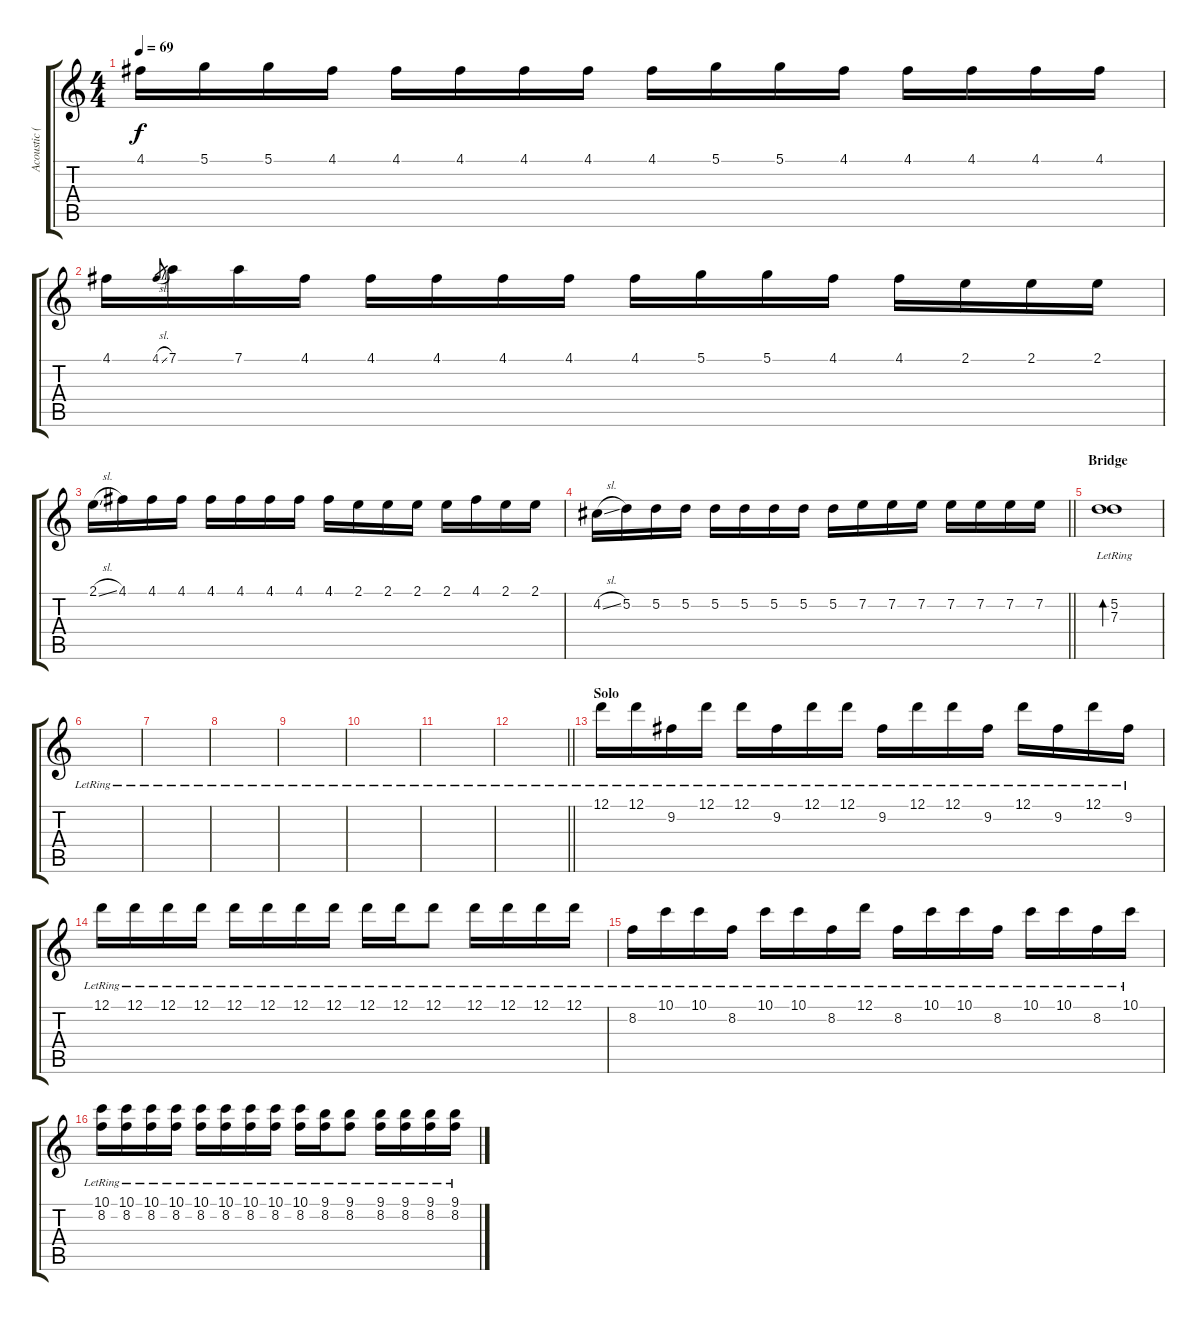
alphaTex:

\track ("Acoustic (Right)" "Acoustic (") {instrument acousticguitarsteel}
\staff {score tabs}
\tuning (D4 A3 G3 D3 A2 D2) {hide}
\ts (4 4)
\tempo 69
\clef g2
\ks c
4.1.16{dy f} 5.1.16 5.1.16 4.1.16 4.1.16 4.1.16 4.1.16 4.1.16 4.1.16 5.1.16 5.1.16 4.1.16 4.1.16 4.1.16 4.1.16 4.1.16 |
4.1.16 4.1{sl}.8{gr} 7.1.16 7.1.16 4.1.16 4.1.16 4.1.16 4.1.16 4.1.16 4.1.16 5.1.16 5.1.16 4.1.16 4.1.16 2.1.16 2.1.16 2.1.16 |
2.1{sl}.16 4.1.16 4.1.16 4.1.16 4.1.16 4.1.16 4.1.16 4.1.16 4.1.16 2.1.16 2.1.16 2.1.16 2.1.16 4.1.16 2.1.16 2.1.16 |
\barLineRight lightlight
4.2{sl}.16 5.2.16 5.2.16 5.2.16 5.2.16 5.2.16 5.2.16 5.2.16 5.2.16 7.2.16 7.2.16 7.2.16 7.2.16 7.2.16 7.2.16 7.2.16 |
\section ("" "Bridge")
(5.2{lr} 7.3{lr}).1{bd 60} |
|
|
|
|
|
|
\barLineRight lightlight
|
\section ("" "Solo")
12.1{lr}.16 12.1{lr}.16 9.2{lr}.16 12.1{lr}.16 12.1{lr}.16 9.2{lr}.16 12.1{lr}.16 12.1{lr}.16 9.2{lr}.16 12.1{lr}.16 12.1{lr}.16 9.2{lr}.16 12.1{lr}.16 9.2{lr}.16 12.1{lr}.16 9.2{lr}.16 |
12.1{lr}.16 12.1{lr}.16 12.1{lr}.16 12.1{lr}.16 12.1{lr}.16 12.1{lr}.16 12.1{lr}.16 12.1{lr}.16 12.1{lr}.16 12.1{lr}.16 12.1{lr}.8 12.1{lr}.16 12.1{lr}.16 12.1{lr}.16 12.1{lr}.16 |
8.2{lr}.16 10.1{lr}.16 10.1{lr}.16 8.2{lr}.16 10.1{lr}.16 10.1{lr}.16 8.2{lr}.16 12.1{lr}.16 8.2{lr}.16 10.1{lr}.16 10.1{lr}.16 8.2{lr}.16 10.1{lr}.16 10.1{lr}.16 8.2{lr}.16 10.1{lr}.16 |
(10.1{lr} 8.2{lr}).16 (10.1{lr} 8.2{lr}).16 (10.1{lr} 8.2{lr}).16 (10.1{lr} 8.2{lr}).16 (10.1{lr} 8.2{lr}).16 (10.1{lr} 8.2{lr}).16 (10.1{lr} 8.2{lr}).16 (10.1{lr} 8.2{lr}).16 (10.1{lr} 8.2{lr}).16 (9.1{lr} 8.2{lr}).16 (9.1{lr} 8.2{lr}).8 (9.1{lr} 8.2{lr}).16 (9.1{lr} 8.2{lr}).16 (9.1{lr} 8.2{lr}).16 (9.1{lr} 8.2{lr}).16
